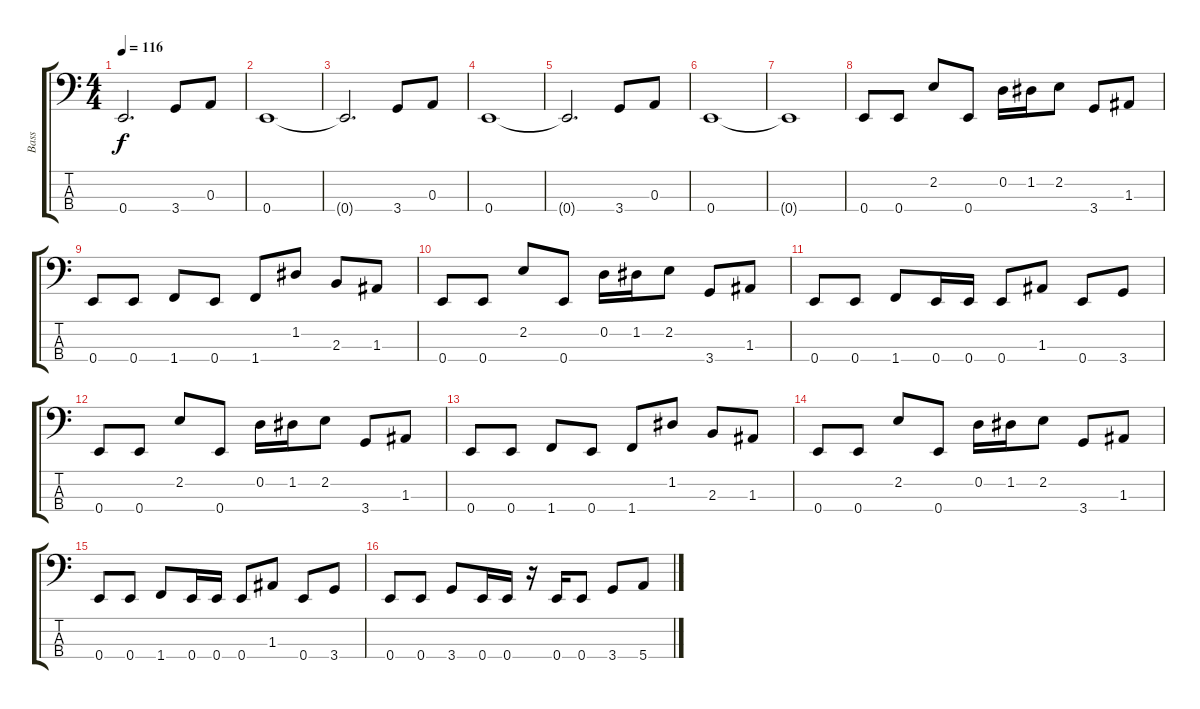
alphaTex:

\track ("Bass" "Bass") {instrument electricbasspick}
\staff {score tabs}
\tuning (G2 D2 A1 E1) {hide}
\ts (4 4)
\tempo 116
\clef f4
\ks c
0.4{t}.2{d dy f} 3.4.8 0.3.8 |
0.4.1 |
0.4{t}.2{d} 3.4.8 0.3.8 |
0.4.1 |
0.4{t}.2{d} 3.4.8 0.3.8 |
0.4.1 |
0.4{t}.1 |
0.4.8 0.4.8 2.2.8 0.4.8 0.2.16 1.2.16 2.2.8 3.4.8 1.3.8 |
0.4.8 0.4.8 1.4.8 0.4.8 1.4.8 1.2.8 2.3.8 1.3.8 |
0.4.8 0.4.8 2.2.8 0.4.8 0.2.16 1.2.16 2.2.8 3.4.8 1.3.8 |
0.4.8 0.4.8 1.4.8 0.4.16 0.4.16 0.4.8 1.3.8 0.4.8 3.4.8 |
0.4.8 0.4.8 2.2.8 0.4.8 0.2.16 1.2.16 2.2.8 3.4.8 1.3.8 |
0.4.8 0.4.8 1.4.8 0.4.8 1.4.8 1.2.8 2.3.8 1.3.8 |
0.4.8 0.4.8 2.2.8 0.4.8 0.2.16 1.2.16 2.2.8 3.4.8 1.3.8 |
0.4.8 0.4.8 1.4.8 0.4.16 0.4.16 0.4.8 1.3.8 0.4.8 3.4.8 |
0.4.8 0.4.8 3.4.8 0.4.16 0.4.16 r.16 0.4.16 0.4.8 3.4.8 5.4.8
